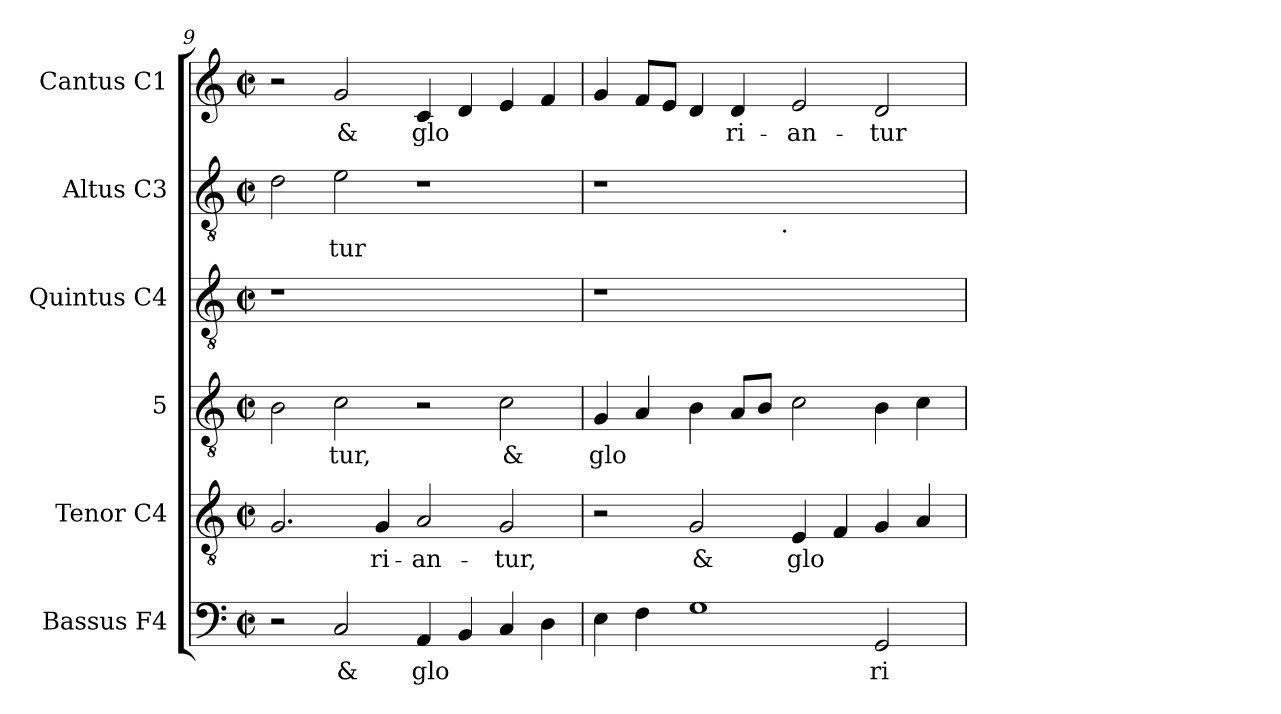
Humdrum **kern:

**kern	**text	**kern	**text	**kern	**text	**kern	**kern	**text	**kern	**text
*part6	*part6	*part5	*part5	*part4	*part4	*part3	*part2	*part2	*part1	*part1
*staff6	*staff6	*staff5	*staff5	*staff4	*staff4	*staff3	*staff2	*staff2	*staff1	*staff1
*I"Bassus  F4	*	*I"Tenor  C4	*	*I"5	*	*I"Quintus  C4	*I"Altus  C3	*	*I"Cantus  C1	*
*I'B	*	*I'T	*	*	*	*	*I'A	*	*I'C	*
*clefF4	*	*clefGv2	*	*clefGv2	*	*clefGv2	*clefGv2	*	*clefG2	*
*k[]	*	*k[]	*	*k[]	*	*k[]	*k[]	*	*k[]	*
*C:	*	*C:	*	*C:	*	*C:	*C:	*	*C:	*
*M2/2	*	*M2/2	*	*M2/2	*	*M2/2	*M2/2	*	*M2/2	*
*met(c|)	*	*met(c|)	*	*met(c|)	*	*met(c|)	*met(c|)	*	*met(c|)	*
=9	=9	=9	=9	=9	=9	=9	=9	=9	=9	=9
!	!	!	!LO:LY:b:cj	!	!LO:LY:b:cj	!	!	!LO:LY:b:cj	!	!
2r	.	2.G/	--	2B\	--	1r	2d\	--	2r	.
!	!LO:LY:b:cj	!	!	!	!LO:LY:b:cj	!	!	!LO:LY:b:cj	!	!LO:LY:b:cj
2C/	&	.	.	2c\	-tur,	.	2e\	-tur	2g/	&
!	!	!	!LO:LY:b:cj	!	!	!	!	!	!	!
.	.	4G/	-ri-	.	.	.	.	.	.	.
!	!LO:LY:b:cj	!	!LO:LY:b:cj	!	!	!	!	!	!	!LO:LY:b:cj
4AA/	glo-	2A/	-an-	2r	.	1ryy	1r	.	4c/	glo-
!	!LO:LY:b:cj	!	!	!	!	!	!	!	!	!LO:LY:b:cj
4BB/	--	.	.	.	.	.	.	.	4d/	--
!	!LO:LY:b:cj	!	!LO:LY:b:cj	!	!LO:LY:b:cj	!	!	!	!	!LO:LY:b:cj
4C/	--	2G/	-tur,	2c\	&	.	.	.	4e/	--
!	!LO:LY:b:cj	!	!	!	!	!	!	!	!	!LO:LY:b:cj
4D\	--	.	.	.	.	.	.	.	4f/	--
=10	=10	=10	=10	=10	=10	=10	=10	=10	=10	=10
!	!LO:LY:b:cj	!	!	!	!LO:LY:b:cj	!	!	!	!	!LO:LY:b:cj
*	*	*	*	*	*	*	*^	*	*	*
4E\	--	2r	.	4G/	glo-	1r	1r	2ryy	.	4g/	--
!	!LO:LY:b:cj	!	!	!	!LO:LY:b:cj	!	!	!	!	!	!LO:LY:b:cj
4F\	--	.	.	4A/	--	.	.	.	.	8f/L	--
!	!	!	!	!	!	!	!	!	!	!	!LO:LY:b:cj
.	.	.	.	.	.	.	.	.	.	8e/J	--
!	!LO:LY:b:cj	!	!LO:LY:b:cj	!	!LO:LY:b:cj	!	!	!	!	!	!LO:LY:b:cj
1G	--	2G/	&	4B\	--	.	.	4...ryy	.	4d/	--
!	!	!	!	!	!LO:LY:b:cj	!	!	!	!	!	!LO:LY:b:cj
.	.	.	.	8A/L	--	.	.	.	.	4d/	-ri-
!	!	!	!	!	!LO:LY:b:cj	!	!	!	!	!	!
.	.	.	.	8B/J	--	.	.	.	.	.	.
!	!	!	!	!	!	!	!	!LO:TX:b:t=.	!	!	!
.	.	.	.	.	.	.	.	1ryy	.	.	.
!	!	!	!LO:LY:b:cj	!	!LO:LY:b:cj	!	!	!	!	!	!LO:LY:b:cj
.	.	4E/	glo-	2c\	--	1ryy	1ryy	.	.	2e/	-an-
!	!	!	!LO:LY:b:cj	!	!	!	!	!	!	!	!
.	.	4F/	--	.	.	.	.	.	.	.	.
!	!LO:LY:b:cj	!	!LO:LY:b:cj	!	!LO:LY:b:cj	!	!	!	!	!	!LO:LY:b:cj
2GG/	-ri-	4G/	--	4B\	--	.	.	.	.	2d/	-tur
!	!	!	!LO:LY:b:cj	!	!LO:LY:b:cj	!	!	!	!	!	!
.	.	4A/	--	4c\	--	.	.	.	.	.	.
.	.	.	.	.	.	.	.	32ryy	.	.	.
*	*	*	*	*	*	*	*v	*v	*	*	*
=	=	=	=	=	=	=	=	=	=	=
*-	*-	*-	*-	*-	*-	*-	*-	*-	*-	*-
